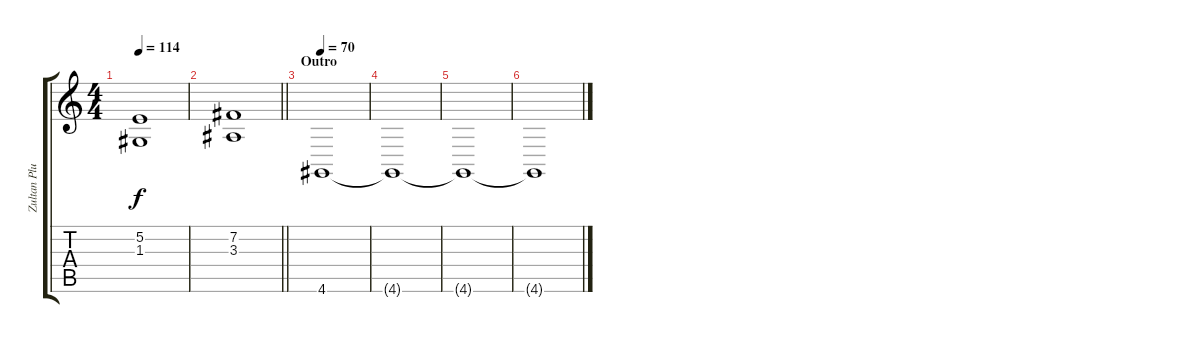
\track ("Zultan Pluto (Keyboard)" "Zultan Plu") {instrument stringensemble1}
\staff {score tabs}
\tuning (E4 B3 G3 D3 A2 E2) {hide}
\ts (4 4)
\tempo 114
\clef g2
\ks c
(5.2 1.3).1{dy f} |
\barLineRight lightlight
(7.2 3.3).1 |
\section ("" "Outro")
\tempo 70
4.6.1 |
4.6{t}.1 |
4.6{t}.1{volume 0} |
4.6{t}.1
